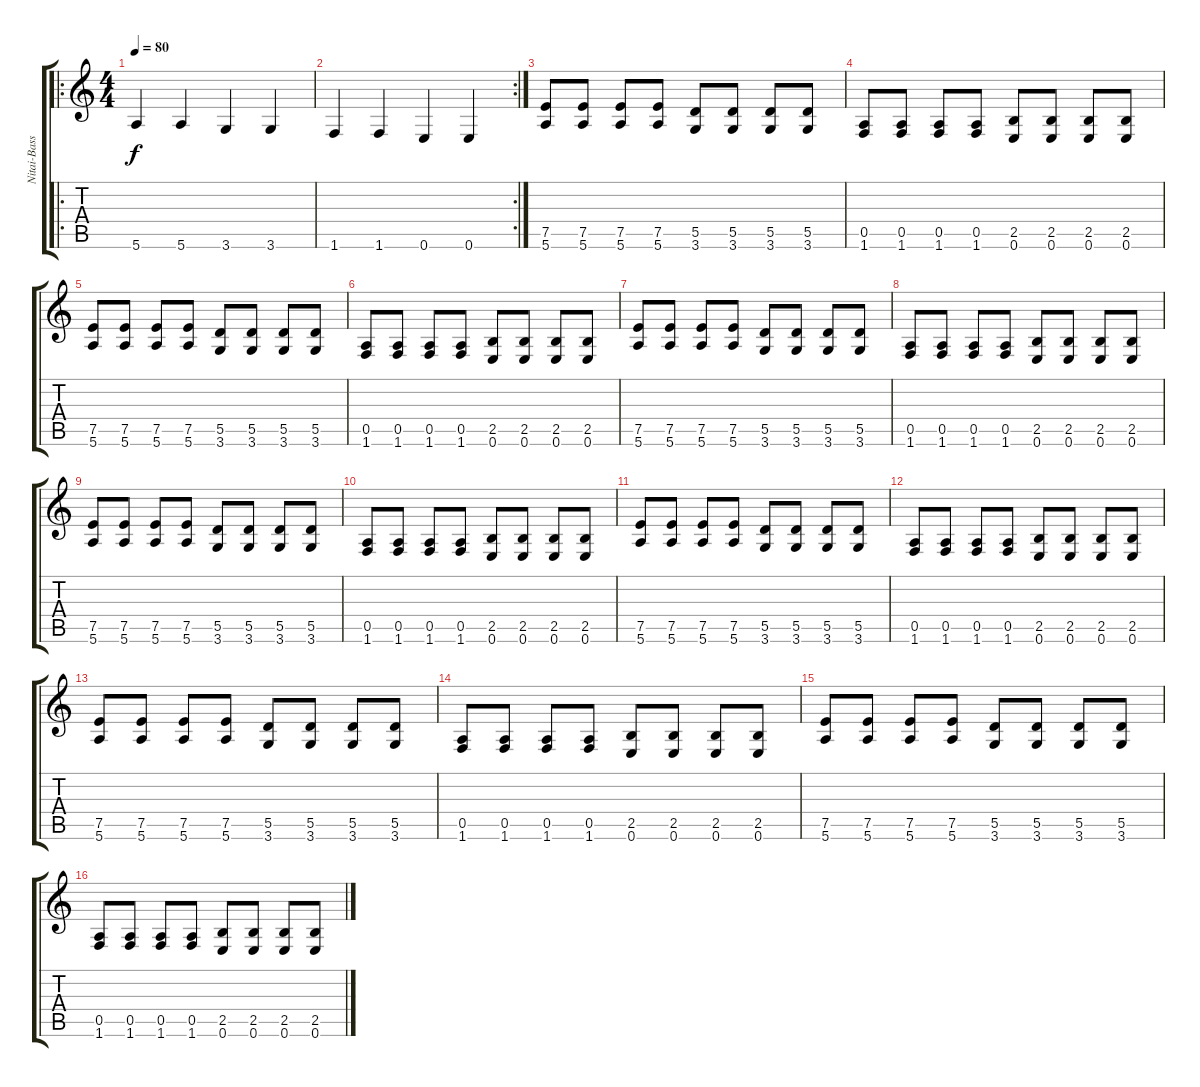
\track ("Nitai-Bass" "Nitai-Bass") {instrument electricbassfinger}
\staff {score tabs}
\tuning (E4 B3 G3 D3 A2 E2) {hide}
\ro
\ts (4 4)
\tempo 80
\clef g2
\ks c
5.6.4{dy f instrument electricbassfinger} 5.6.4 3.6.4 3.6.4 |
\rc 2
1.6.4 1.6.4 0.6.4 0.6.4 |
(7.5 5.6).8 (7.5 5.6).8 (7.5 5.6).8 (7.5 5.6).8 (5.5 3.6).8 (5.5 3.6).8 (5.5 3.6).8 (5.5 3.6).8 |
(0.5 1.6).8 (0.5 1.6).8 (0.5 1.6).8 (0.5 1.6).8 (2.5 0.6).8 (2.5 0.6).8 (2.5 0.6).8 (2.5 0.6).8 |
(7.5 5.6).8 (7.5 5.6).8 (7.5 5.6).8 (7.5 5.6).8 (5.5 3.6).8 (5.5 3.6).8 (5.5 3.6).8 (5.5 3.6).8 |
(0.5 1.6).8 (0.5 1.6).8 (0.5 1.6).8 (0.5 1.6).8 (2.5 0.6).8 (2.5 0.6).8 (2.5 0.6).8 (2.5 0.6).8 |
(7.5 5.6).8 (7.5 5.6).8 (7.5 5.6).8 (7.5 5.6).8 (5.5 3.6).8 (5.5 3.6).8 (5.5 3.6).8 (5.5 3.6).8 |
(0.5 1.6).8 (0.5 1.6).8 (0.5 1.6).8 (0.5 1.6).8 (2.5 0.6).8 (2.5 0.6).8 (2.5 0.6).8 (2.5 0.6).8 |
(7.5 5.6).8 (7.5 5.6).8 (7.5 5.6).8 (7.5 5.6).8 (5.5 3.6).8 (5.5 3.6).8 (5.5 3.6).8 (5.5 3.6).8 |
(0.5 1.6).8 (0.5 1.6).8 (0.5 1.6).8 (0.5 1.6).8 (2.5 0.6).8 (2.5 0.6).8 (2.5 0.6).8 (2.5 0.6).8 |
(7.5 5.6).8 (7.5 5.6).8 (7.5 5.6).8 (7.5 5.6).8 (5.5 3.6).8 (5.5 3.6).8 (5.5 3.6).8 (5.5 3.6).8 |
(0.5 1.6).8 (0.5 1.6).8 (0.5 1.6).8 (0.5 1.6).8 (2.5 0.6).8 (2.5 0.6).8 (2.5 0.6).8 (2.5 0.6).8 |
(7.5 5.6).8 (7.5 5.6).8 (7.5 5.6).8 (7.5 5.6).8 (5.5 3.6).8 (5.5 3.6).8 (5.5 3.6).8 (5.5 3.6).8 |
(0.5 1.6).8 (0.5 1.6).8 (0.5 1.6).8 (0.5 1.6).8 (2.5 0.6).8 (2.5 0.6).8 (2.5 0.6).8 (2.5 0.6).8 |
(7.5 5.6).8 (7.5 5.6).8 (7.5 5.6).8 (7.5 5.6).8 (5.5 3.6).8 (5.5 3.6).8 (5.5 3.6).8 (5.5 3.6).8 |
(0.5 1.6).8 (0.5 1.6).8 (0.5 1.6).8 (0.5 1.6).8 (2.5 0.6).8 (2.5 0.6).8 (2.5 0.6).8 (2.5 0.6).8
